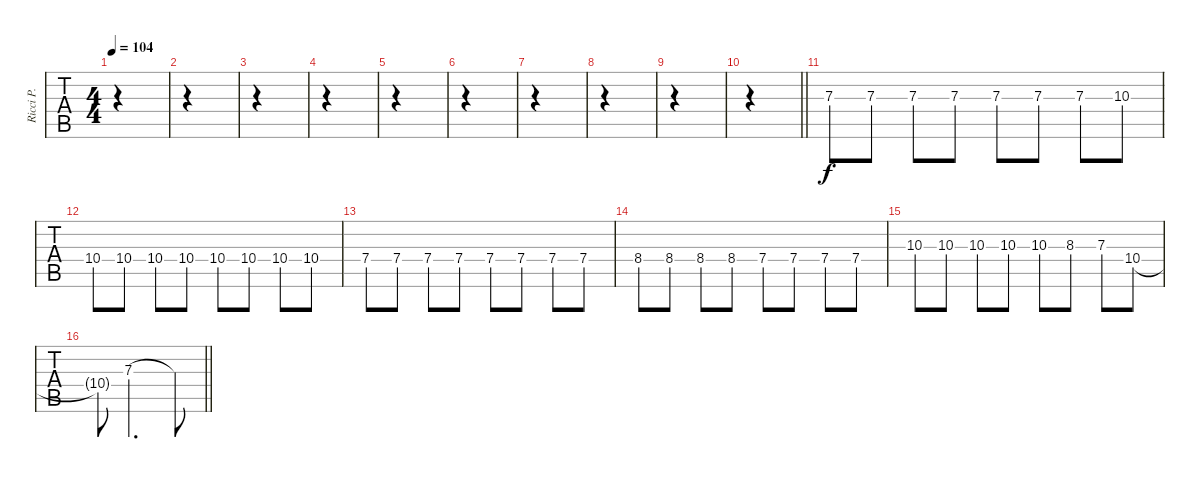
\track ("Ricci P." "Ricci P.") {instrument overdrivenguitar}
\staff {tabs}
\tuning (E4 B3 G3 D3 A2 E2) {hide}
\ts (4 4)
\tempo 104
\clef g2
\ks c
|
|
|
|
|
|
|
|
|
\barLineRight lightlight
|
7.3.8{instrument distortionguitar} 7.3.8 7.3.8 7.3.8 7.3.8 7.3.8 7.3.8 10.3.8 |
10.4.8 10.4.8 10.4.8 10.4.8 10.4.8 10.4.8 10.4.8 10.4.8 |
7.4.8 7.4.8 7.4.8 7.4.8 7.4.8 7.4.8 7.4.8 7.4.8 |
8.4.8 8.4.8 8.4.8 8.4.8 7.4.8 7.4.8 7.4.8 7.4.8 |
10.3.8 10.3.8 10.3.8 10.3.8 10.3.8 8.3.8 7.3.8 10.4.8 |
\barLineRight lightlight
10.4{t}.8 7.3.2{d} 7.3{t}.8
